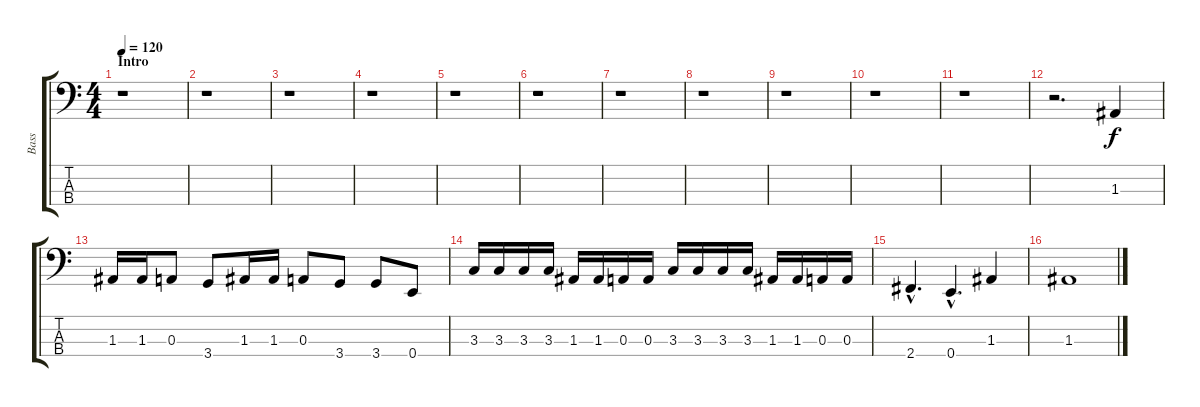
\track ("Bass" "Bass") {instrument electricbassfinger}
\staff {score tabs}
\tuning (G2 D2 A1 E1) {hide}
\ts (4 4)
\section ("" "Intro")
\tempo 120
\clef f4
\ks c
r.1{dy f instrument electricbassfinger} |
r.1 |
r.1 |
r.1 |
r.1 |
r.1 |
r.1 |
r.1 |
r.1 |
r.1 |
r.1 |
r.2{d} 1.3.4 |
1.3.16 1.3.16 0.3.8 3.4.8 1.3.16 1.3.16 0.3.8 3.4.8 3.4.8 0.4.8 |
3.3.16 3.3.16 3.3.16 3.3.16 1.3.16 1.3.16 0.3.16 0.3.16 3.3.16 3.3.16 3.3.16 3.3.16 1.3.16 1.3.16 0.3.16 0.3.16 |
2.4{hac}.4{d} 0.4{hac}.4{d} 1.3.4 |
1.3.1
